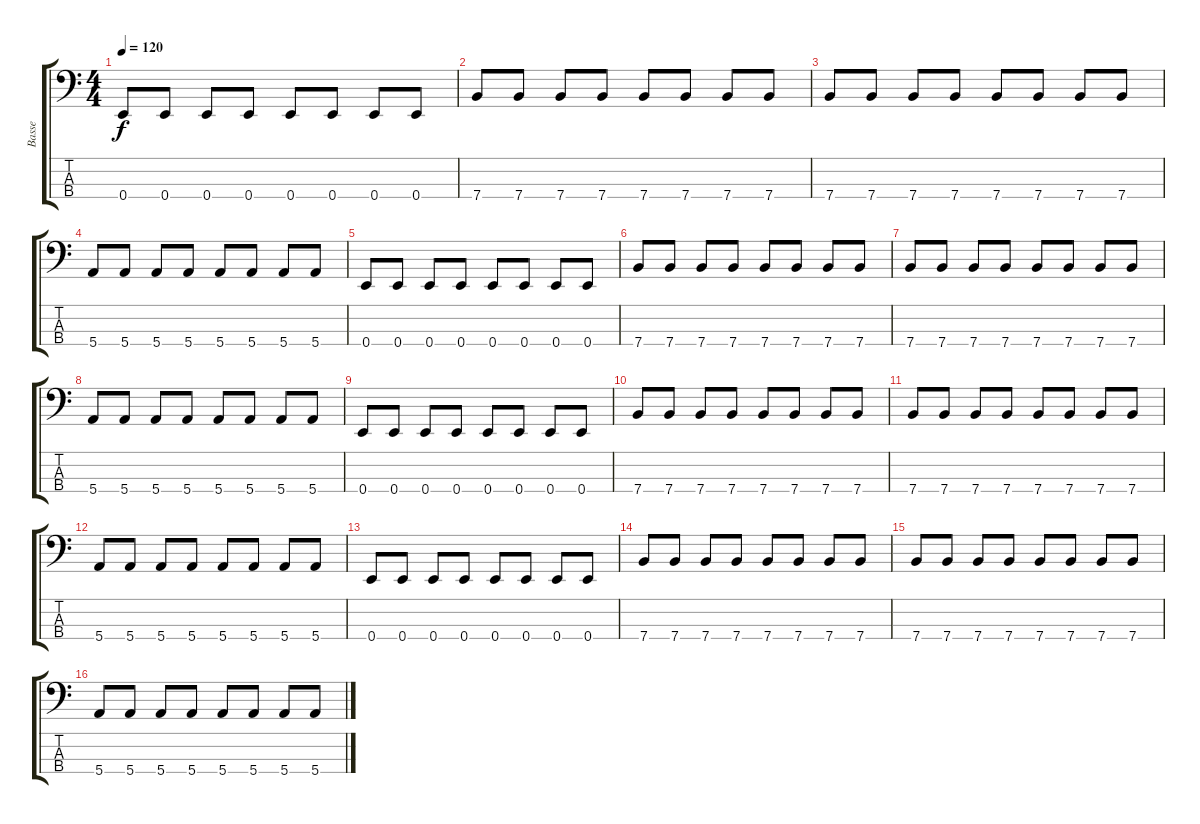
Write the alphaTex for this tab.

\track ("Basse" "Basse") {instrument electricbasspick}
\staff {score tabs}
\tuning (G2 D2 A1 E1) {hide}
\ts (4 4)
\tempo 120
\clef f4
\ks c
0.4.8{dy f} 0.4.8 0.4.8 0.4.8 0.4.8 0.4.8 0.4.8 0.4.8 |
7.4.8 7.4.8 7.4.8 7.4.8 7.4.8 7.4.8 7.4.8 7.4.8 |
7.4.8 7.4.8 7.4.8 7.4.8 7.4.8 7.4.8 7.4.8 7.4.8 |
5.4.8 5.4.8 5.4.8 5.4.8 5.4.8 5.4.8 5.4.8 5.4.8 |
0.4.8 0.4.8 0.4.8 0.4.8 0.4.8 0.4.8 0.4.8 0.4.8 |
7.4.8 7.4.8 7.4.8 7.4.8 7.4.8 7.4.8 7.4.8 7.4.8 |
7.4.8 7.4.8 7.4.8 7.4.8 7.4.8 7.4.8 7.4.8 7.4.8 |
5.4.8 5.4.8 5.4.8 5.4.8 5.4.8 5.4.8 5.4.8 5.4.8 |
0.4.8 0.4.8 0.4.8 0.4.8 0.4.8 0.4.8 0.4.8 0.4.8 |
7.4.8 7.4.8 7.4.8 7.4.8 7.4.8 7.4.8 7.4.8 7.4.8 |
7.4.8 7.4.8 7.4.8 7.4.8 7.4.8 7.4.8 7.4.8 7.4.8 |
5.4.8 5.4.8 5.4.8 5.4.8 5.4.8 5.4.8 5.4.8 5.4.8 |
0.4.8 0.4.8 0.4.8 0.4.8 0.4.8 0.4.8 0.4.8 0.4.8 |
7.4.8 7.4.8 7.4.8 7.4.8 7.4.8 7.4.8 7.4.8 7.4.8 |
7.4.8 7.4.8 7.4.8 7.4.8 7.4.8 7.4.8 7.4.8 7.4.8 |
5.4.8 5.4.8 5.4.8 5.4.8 5.4.8 5.4.8 5.4.8 5.4.8
